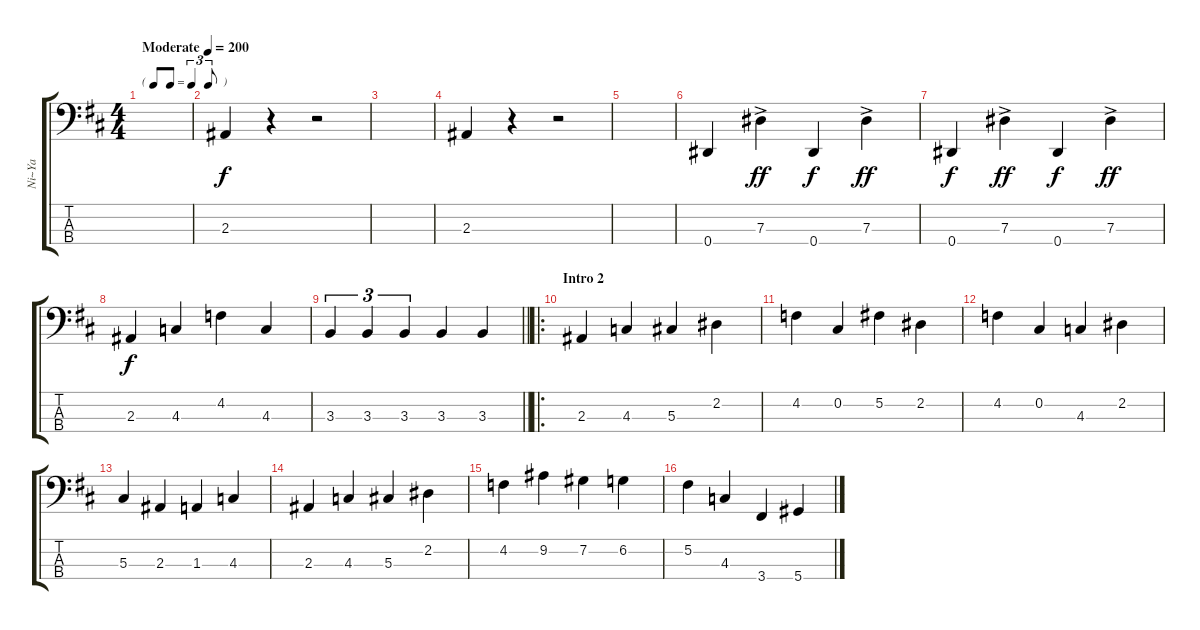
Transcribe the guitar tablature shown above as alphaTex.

\track ("Ni~Ya" "Ni~Ya") {instrument electricbasspick}
\staff {score tabs}
\tuning (Gb2 Db2 Ab1 Eb1) {hide}
\ts (4 4)
\tf triplet8th
\tempo (200 "Moderate")
\clef f4
\ks d
|
2.3.4 r.4 r.2 |
|
2.3.4 r.4 r.2 |
|
0.4.4 7.3{ac}.4{dy ff} 0.4.4{dy f} 7.3{ac}.4{dy ff} |
0.4.4{dy f} 7.3{ac}.4{dy ff} 0.4.4{dy f} 7.3{ac}.4{dy ff} |
2.3.4{dy f} 4.3.4 4.2.4 4.3.4 |
\barLineRight lightlight
3.3.4{tu (3 2)} 3.3.4{tu (3 2)} 3.3.4{tu (3 2)} 3.3.4 3.3.4 |
\ro
\section ("" "Intro 2")
2.3.4 4.3.4 5.3.4 2.2.4 |
4.2.4 0.2.4 5.2.4 2.2.4 |
4.2.4 0.2.4 4.3.4 2.2.4 |
5.3.4 2.3.4 1.3.4 4.3.4 |
2.3.4 4.3.4 5.3.4 2.2.4 |
4.2.4 9.2.4 7.2.4 6.2.4 |
5.2.4 4.3.4 3.4.4 5.4.4
